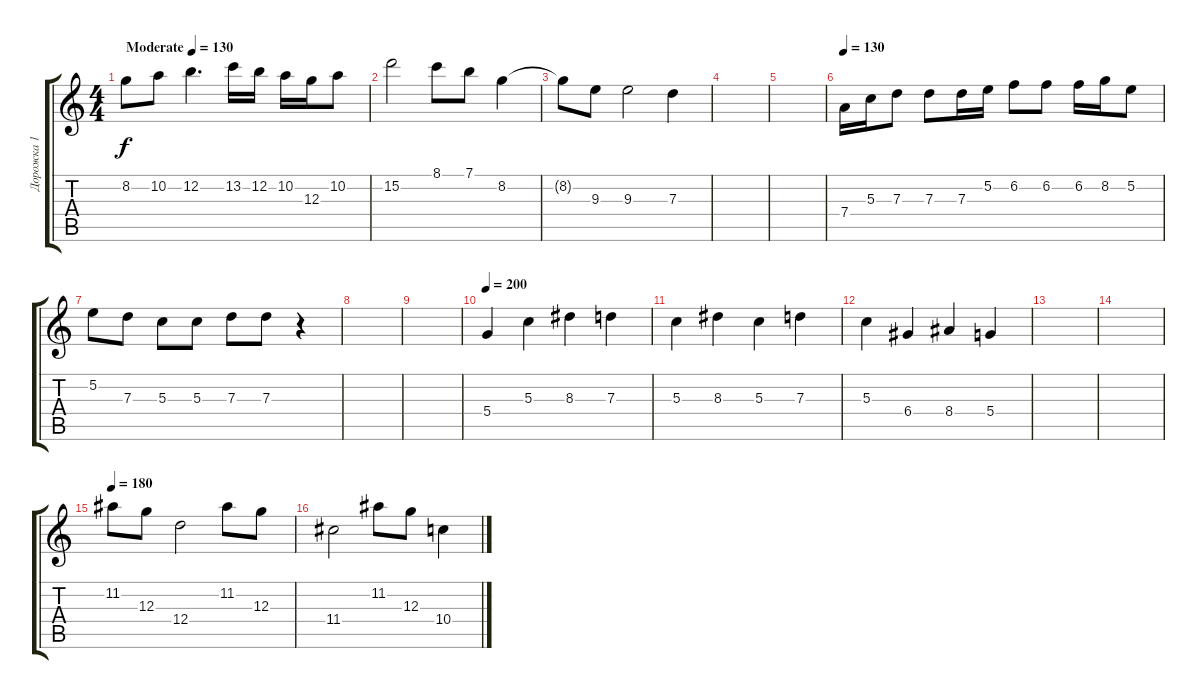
\track ("Дорожка 1" "Дорожка 1") {instrument distortionguitar}
\staff {score tabs}
\tuning (E4 B3 G3 D3 A2 E2) {hide}
\ts (4 4)
\tempo (130 "Moderate")
\clef g2
\ks c
8.2.8{dy f instrument distortionguitar} 10.2.8 12.2.4{d} 13.2.16 12.2.16 10.2.16 12.3.16 10.2.8 |
15.2.2 8.1.8 7.1.8 8.2.4 |
8.2{t}.8 9.3.8 9.3.2 7.3.4 |
|
|
\tempo 130
7.4.16 5.3.16 7.3.8 7.3.8 7.3.16 5.2.16 6.2.8 6.2.8 6.2.16 8.2.16 5.2.8 |
5.2.8 7.3.8 5.3.8 5.3.8 7.3.8 7.3.8 r.4 |
|
|
\tempo 200
5.4.4 5.3.4 8.3.4 7.3.4 |
5.3.4 8.3.4 5.3.4 7.3.4 |
5.3.4 6.4.4 8.4.4 5.4.4 |
|
|
\tempo 180
11.2.8 12.3.8 12.4.2 11.2.8 12.3.8 |
11.4.2 11.2.8 12.3.8 10.4.4
